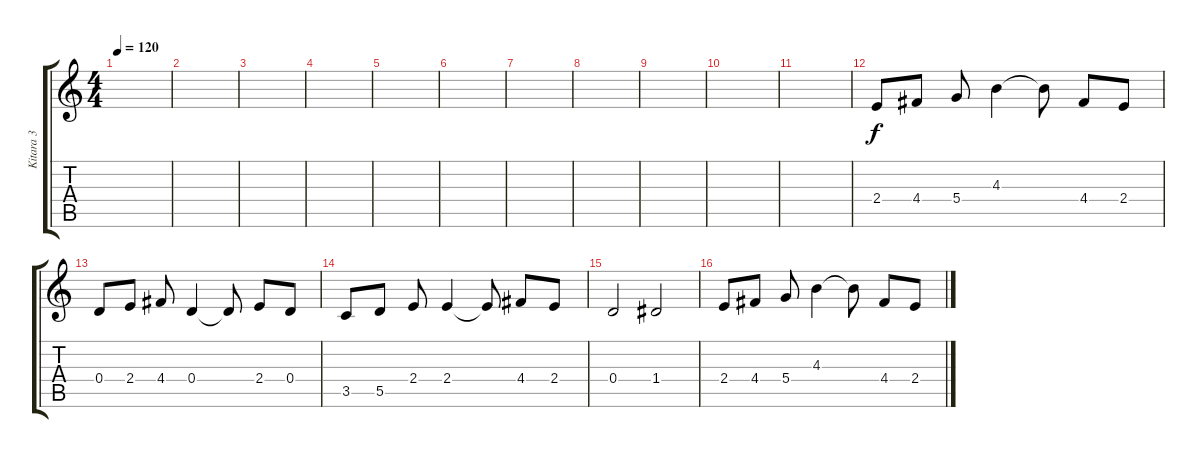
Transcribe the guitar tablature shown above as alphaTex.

\track ("Kitara 3" "Kitara 3") {instrument acousticguitarsteel}
\staff {score tabs}
\tuning (E4 B3 G3 D3 A2 E2) {hide}
\ts (4 4)
\tempo 120
\clef g2
\ks c
|
|
|
|
|
|
|
|
|
|
|
2.4.8 4.4.8 5.4.8 4.3.4 4.3{t}.8 4.4.8 2.4.8 |
0.4.8 2.4.8 4.4.8 0.4.4 0.4{t}.8 2.4.8 0.4.8 |
3.5.8 5.5.8 2.4.8 2.4.4 2.4{t}.8 4.4.8 2.4.8 |
0.4.2 1.4.2 |
2.4.8 4.4.8 5.4.8 4.3.4 4.3{t}.8 4.4.8 2.4.8
